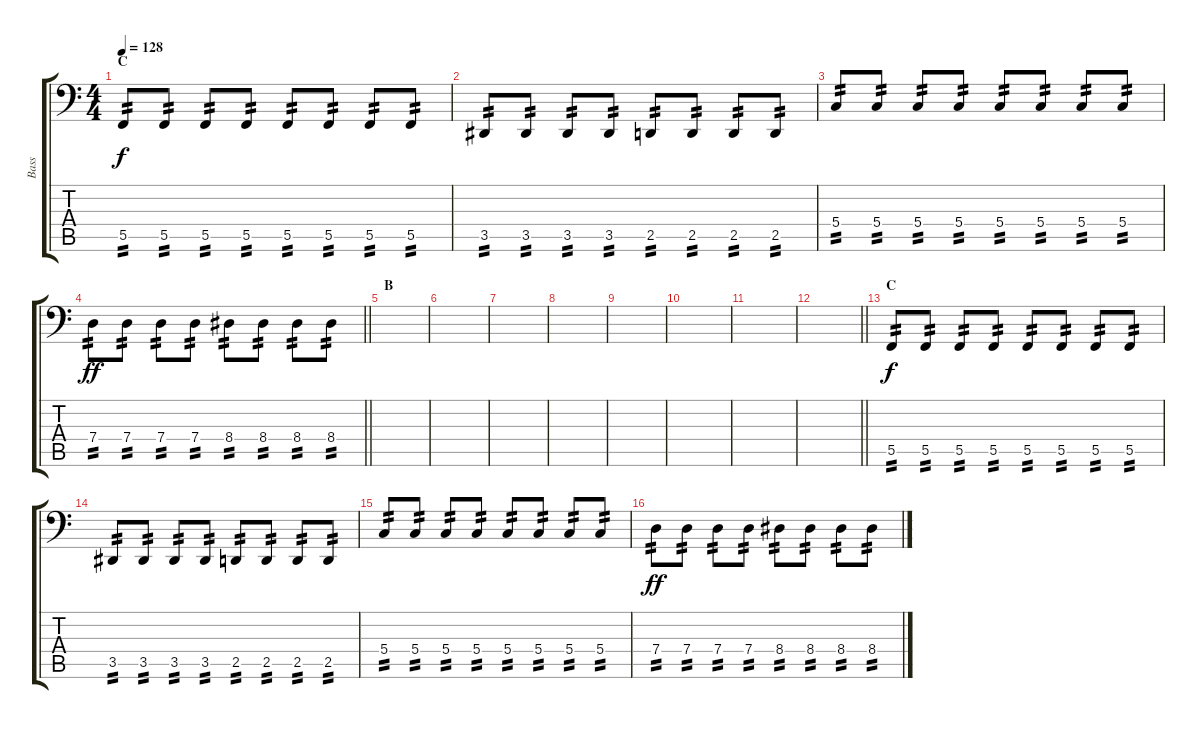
\track ("Bass" "Bass") {instrument electricbasspick}
\staff {score tabs}
\tuning (Bb2 F2 C2 G1 C1 A0) {hide}
\ts (4 4)
\section ("" "C")
\tempo 128
\clef f4
\ks c
5.5.8{tp 2 dy f} 5.5.8{tp 2} 5.5.8{tp 2} 5.5.8{tp 2} 5.5.8{tp 2} 5.5.8{tp 2} 5.5.8{tp 2} 5.5.8{tp 2} |
3.5.8{tp 2} 3.5.8{tp 2} 3.5.8{tp 2} 3.5.8{tp 2} 2.5.8{tp 2} 2.5.8{tp 2} 2.5.8{tp 2} 2.5.8{tp 2} |
5.4.8{tp 2} 5.4.8{tp 2} 5.4.8{tp 2} 5.4.8{tp 2} 5.4.8{tp 2} 5.4.8{tp 2} 5.4.8{tp 2} 5.4.8{tp 2} |
\barLineRight lightlight
7.4.8{tp 2 dy ff} 7.4.8{tp 2} 7.4.8{tp 2} 7.4.8{tp 2} 8.4.8{tp 2} 8.4.8{tp 2} 8.4.8{tp 2} 8.4.8{tp 2} |
\section ("" "B")
|
|
|
|
|
|
|
\barLineRight lightlight
|
\section ("" "C")
5.5.8{tp 2 dy f} 5.5.8{tp 2} 5.5.8{tp 2} 5.5.8{tp 2} 5.5.8{tp 2} 5.5.8{tp 2} 5.5.8{tp 2} 5.5.8{tp 2} |
3.5.8{tp 2} 3.5.8{tp 2} 3.5.8{tp 2} 3.5.8{tp 2} 2.5.8{tp 2} 2.5.8{tp 2} 2.5.8{tp 2} 2.5.8{tp 2} |
5.4.8{tp 2} 5.4.8{tp 2} 5.4.8{tp 2} 5.4.8{tp 2} 5.4.8{tp 2} 5.4.8{tp 2} 5.4.8{tp 2} 5.4.8{tp 2} |
7.4.8{tp 2 dy ff} 7.4.8{tp 2} 7.4.8{tp 2} 7.4.8{tp 2} 8.4.8{tp 2} 8.4.8{tp 2} 8.4.8{tp 2} 8.4.8{tp 2}
